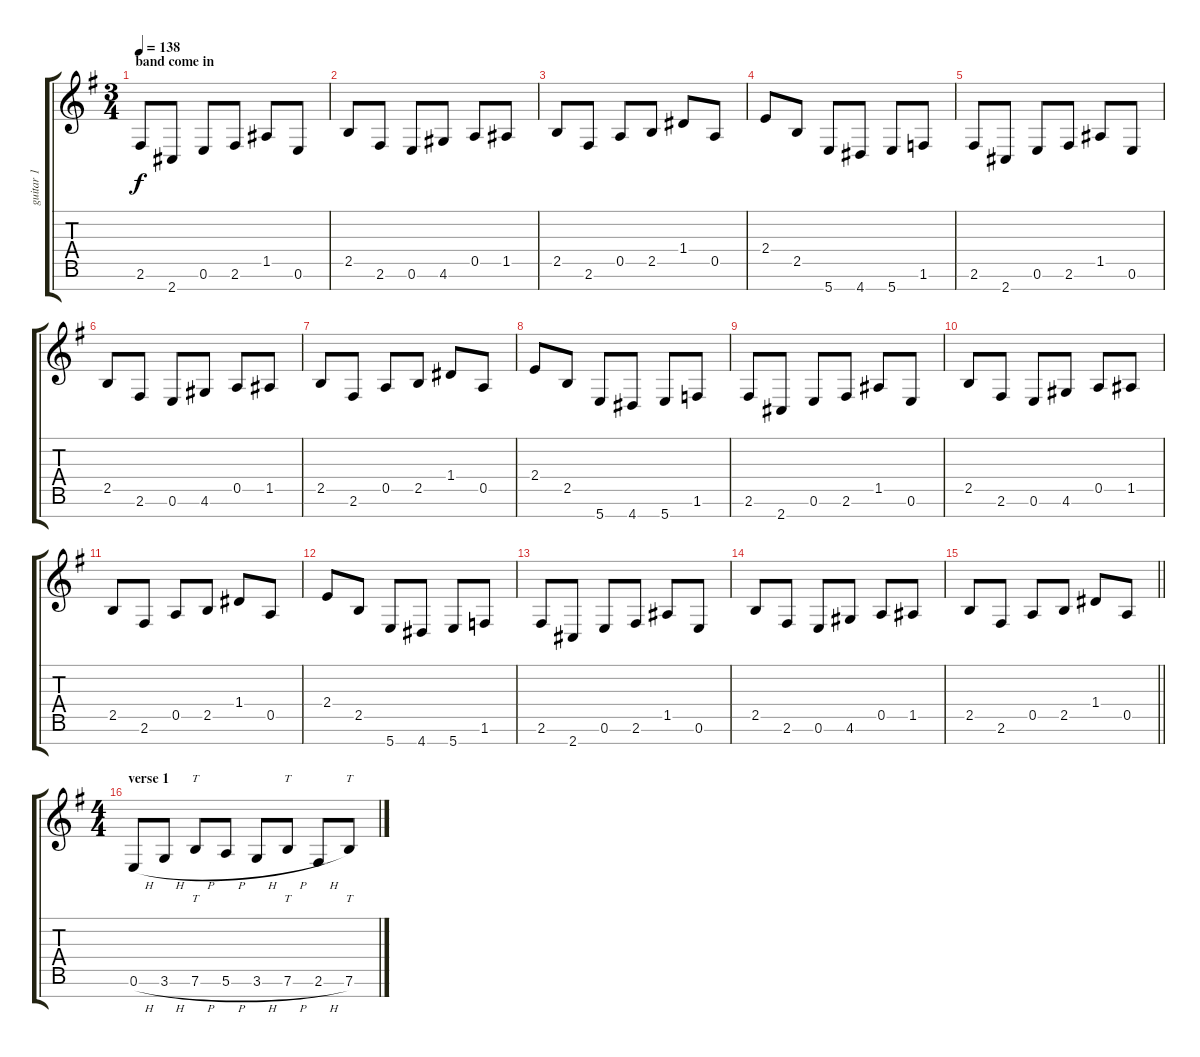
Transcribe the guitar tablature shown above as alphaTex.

\track ("guitar 1" "guitar 1") {instrument distortionguitar}
\staff {score tabs}
\tuning (E4 B3 G3 D3 A2 E2 B1) {hide}
\ts (3 4)
\section ("" "band come in")
\tempo 138
\clef g2
\ks eminor
2.6.8{dy f} 2.7.8 0.6.8 2.6.8 1.5.8 0.6.8 |
2.5.8 2.6.8 0.6.8 4.6.8 0.5.8 1.5.8 |
2.5.8 2.6.8 0.5.8 2.5.8 1.4.8 0.5.8 |
2.4.8 2.5.8 5.7.8 4.7.8 5.7.8 1.6.8 |
2.6.8 2.7.8 0.6.8 2.6.8 1.5.8 0.6.8 |
2.5.8 2.6.8 0.6.8 4.6.8 0.5.8 1.5.8 |
2.5.8 2.6.8 0.5.8 2.5.8 1.4.8 0.5.8 |
2.4.8 2.5.8 5.7.8 4.7.8 5.7.8 1.6.8 |
2.6.8 2.7.8 0.6.8 2.6.8 1.5.8 0.6.8 |
2.5.8 2.6.8 0.6.8 4.6.8 0.5.8 1.5.8 |
2.5.8 2.6.8 0.5.8 2.5.8 1.4.8 0.5.8 |
2.4.8 2.5.8 5.7.8 4.7.8 5.7.8 1.6.8 |
2.6.8 2.7.8 0.6.8 2.6.8 1.5.8 0.6.8 |
2.5.8 2.6.8 0.6.8 4.6.8 0.5.8 1.5.8 |
\barLineRight lightlight
2.5.8 2.6.8 0.5.8 2.5.8 1.4.8 0.5.8 |
\ts (4 4)
\section ("" "verse 1")
0.6{h}.8{balance 8} 3.6{h}.8 7.6{h}.8{tt} 5.6{h}.8 3.6{h}.8 7.6{h}.8{tt} 2.6{h}.8 7.6{h}.8{tt}
